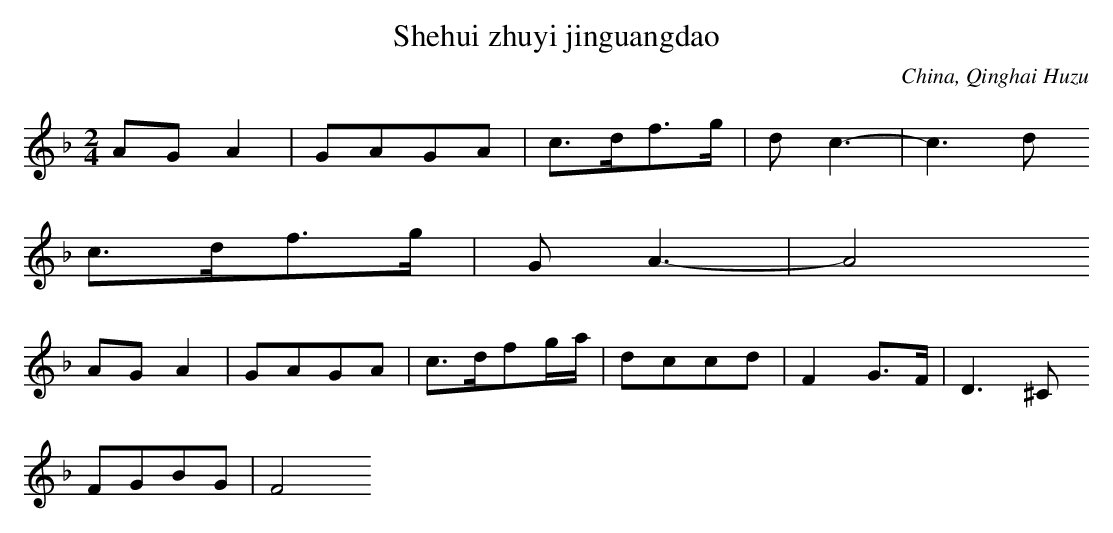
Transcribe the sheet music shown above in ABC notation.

X:1
T: Shehui zhuyi jinguangdao
O: China, Qinghai Huzu
M: 2/4
L: 1/16
K: F
A2G2A4 | G2A2G2A2 | c3df3g | d2c6- | c6d2
c3df3g | G2A6- | A8
A2G2A4 | G2A2G2A2 | c3df2ga | d2c2c2d2 | F4G3F | D6^C2
F2G2B2G2 | F8
